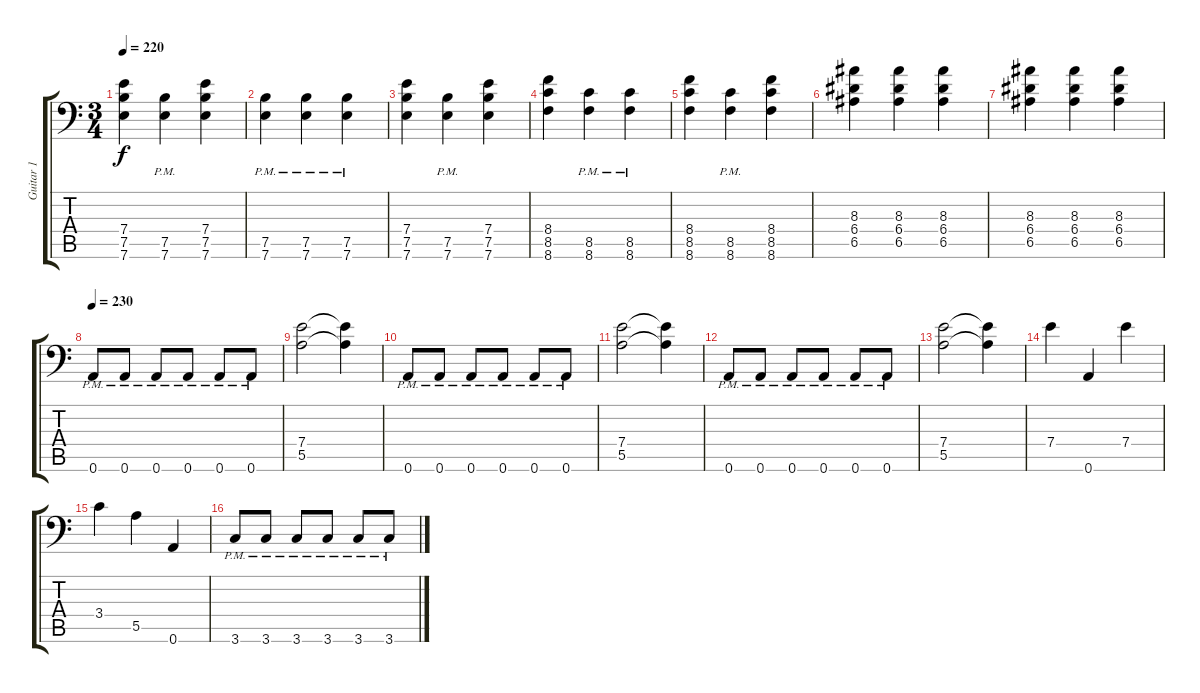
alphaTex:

\track ("Guitar 1" "Guitar 1") {instrument electricguitarjazz}
\staff {score tabs}
\tuning (B3 Gb3 D3 A2 E2 A1) {hide}
\ts (3 4)
\tempo 220
\clef f4
\ks c
(7.4 7.5 7.6).4{dy f} (7.5{pm} 7.6{pm}).4 (7.4 7.5 7.6).4 |
(7.5{pm} 7.6{pm}).4 (7.5{pm} 7.6{pm}).4 (7.5{pm} 7.6{pm}).4 |
(7.4 7.5 7.6).4 (7.5{pm} 7.6{pm}).4 (7.4 7.5 7.6).4 |
(8.4 8.5 8.6).4 (8.5{pm} 8.6{pm}).4 (8.5{pm} 8.6{pm}).4 |
(8.4 8.5 8.6).4 (8.5{pm} 8.6{pm}).4 (8.4 8.5 8.6).4 |
(8.3 6.4 6.5).4 (8.3 6.4 6.5).4 (8.3 6.4 6.5).4 |
(8.3 6.4 6.5).4 (8.3 6.4 6.5).4 (8.3 6.4 6.5).4 |
\tempo 230
0.6{pm}.8{balance 3 instrument distortionguitar} 0.6{pm}.8 0.6{pm}.8 0.6{pm}.8 0.6{pm}.8 0.6{pm}.8 |
(7.4 5.5).2 (7.4{t} 5.5{t}).4 |
0.6{pm}.8 0.6{pm}.8 0.6{pm}.8 0.6{pm}.8 0.6{pm}.8 0.6{pm}.8 |
(7.4 5.5).2 (7.4{t} 5.5{t}).4 |
0.6{pm}.8 0.6{pm}.8 0.6{pm}.8 0.6{pm}.8 0.6{pm}.8 0.6{pm}.8 |
(7.4 5.5).2 (7.4{t} 5.5{t}).4 |
7.4.4 0.6.4 7.4.4 |
3.4.4 5.5.4 0.6.4 |
3.6{pm}.8 3.6{pm}.8 3.6{pm}.8 3.6{pm}.8 3.6{pm}.8 3.6{pm}.8
